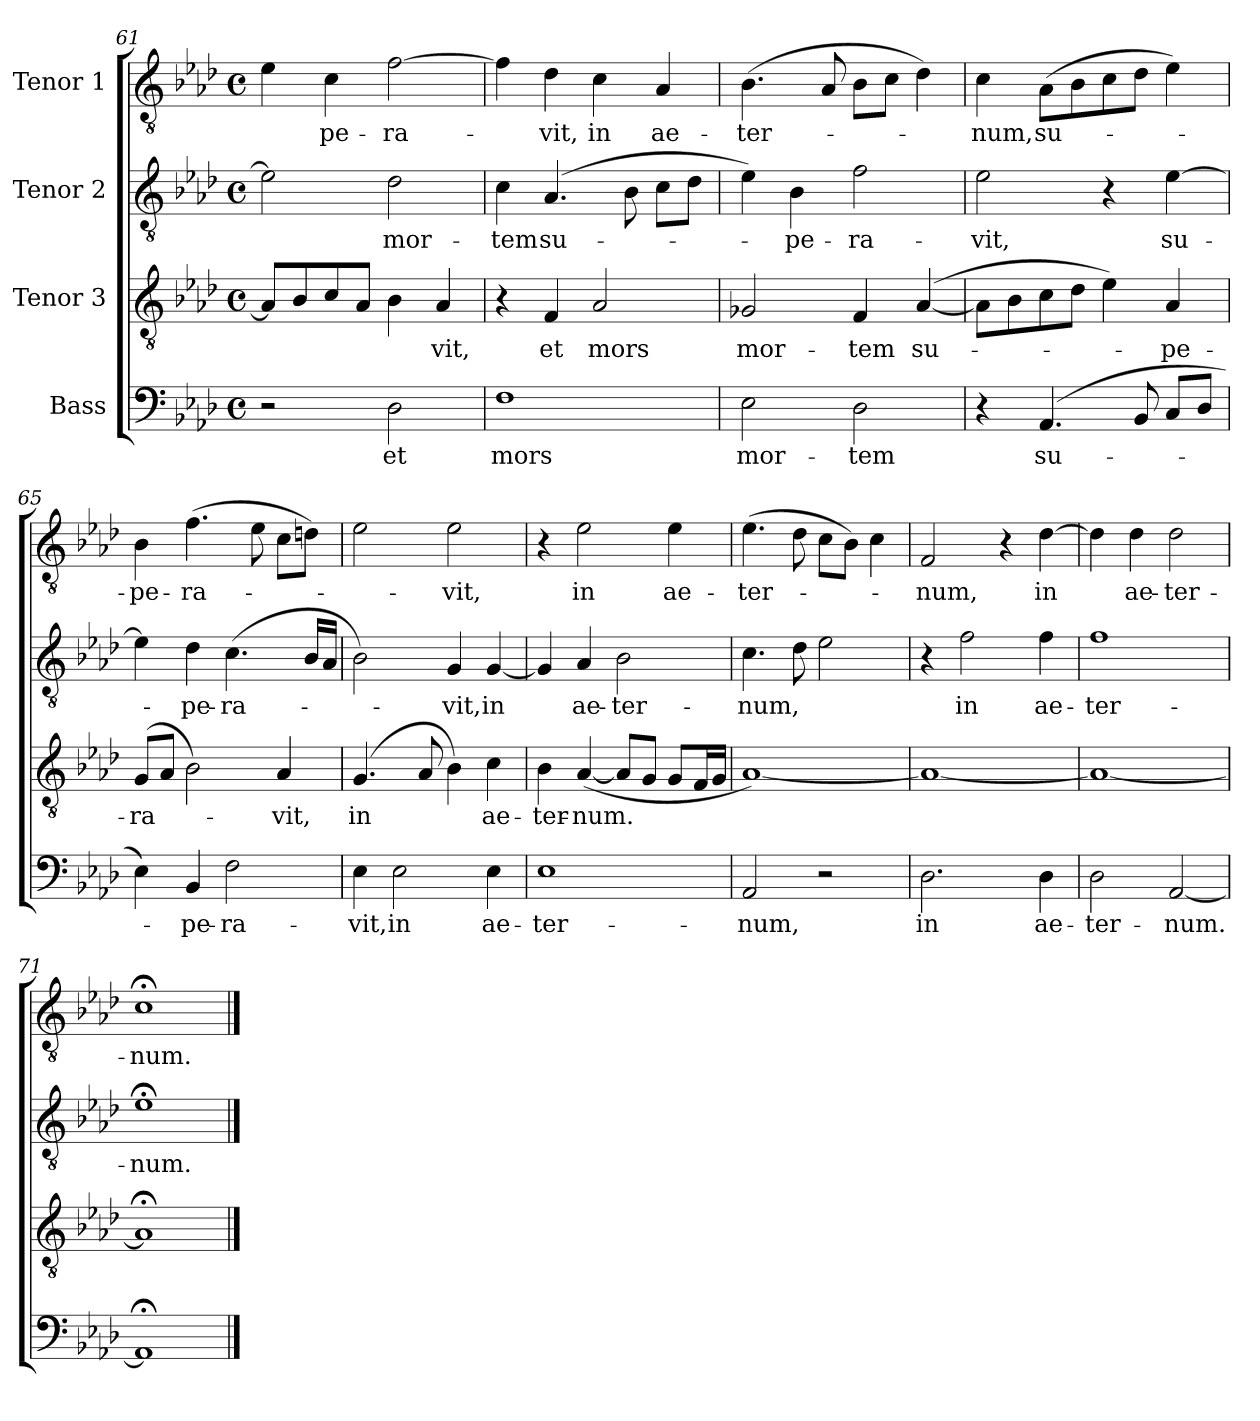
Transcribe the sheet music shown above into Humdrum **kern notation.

**kern	**text	**kern	**text	**kern	**text	**kern	**text
*part4	*part4	*part3	*part3	*part2	*part2	*part1	*part1
*staff4	*staff4	*staff3	*staff3	*staff2	*staff2	*staff1	*staff1
*I"Bass	*	*I"Tenor 3	*	*I"Tenor 2	*	*I"Tenor 1	*
*clefF4	*	*clefGv2	*	*clefGv2	*	*clefGv2	*
*k[b-e-a-d-]	*	*k[b-e-a-d-]	*	*k[b-e-a-d-]	*	*k[b-e-a-d-]	*
*A-:	*	*A-:	*	*A-:	*	*A-:	*
*M4/4	*	*M4/4	*	*M4/4	*	*M4/4	*
*met(c)	*	*met(c)	*	*met(c)	*	*met(c)	*
=61	=61	=61	=61	=61	=61	=61	=61
2r	.	8A-/L]	.	2e-\]	.	4e-\	.
.	.	8B-/	.	.	.	.	.
.	.	8c/	.	.	.	4c\	-pe-
.	.	8A-/J	.	.	.	.	.
2D-\	et	4B-\	.	2d-\	mor-	[2f\	-ra-
.	.	4A-/	-vit,	.	.	.	.
=62	=62	=62	=62	=62	=62	=62	=62
1F	mors	4r	.	4c\	-tem	4f\]	.
.	.	4F/	et	(4.A-/	su-	4d-\	-vit,
.	.	2A-/	mors	.	.	4c\	in
.	.	.	.	8B-\	.	.	.
.	.	.	.	8c\L	.	4A-/	ae-
.	.	.	.	8d-\J	.	.	.
=63	=63	=63	=63	=63	=63	=63	=63
2E-\	mor-	2G-X/	mor-	4e-\)	.	(4.B-\	-ter-
.	.	.	.	4B-\	-pe-	.	.
.	.	.	.	.	.	8A-/	.
2D-\	-tem	4F/	-tem	2f\	-ra-	8B-\L	.
.	.	.	.	.	.	8c\J	.
.	.	([4A-/	su-	.	.	4d-\)	.
=64	=64	=64	=64	=64	=64	=64	=64
4r	.	8A-\L]	.	2e-\	-vit,	4c\	-num,
.	.	8B-\	.	.	.	.	.
(4.AA-/	su-	8c\	.	.	.	(8A-\L	su-
.	.	8d-\J	.	.	.	8B-\	.
.	.	4e-\)	.	4r	.	8c\	.
8BB-/	.	.	.	.	.	8d-\J	.
8C/L	.	4A-/	-pe-	[4e-\	su-	4e-\)	.
8D-/J	.	.	.	.	.	.	.
!!LO:LB:g=z
=65	=65	=65	=65	=65	=65	=65	=65
4E-\)	.	(8G/L	-ra-	4e-\]	.	4B-\	-pe-
.	.	8A-/J	.	.	.	.	.
4BB-/	-pe-	2B-\)	.	4d-\	-pe-	(4.f\	-ra-
2F\	-ra-	.	.	(4.c\	-ra-	.	.
.	.	.	.	.	.	8e-\	.
.	.	4A-/	-vit,	.	.	8c\L	.
.	.	.	.	16B-/LL	.	8dn\J)	.
.	.	.	.	16A-/JJ	.	.	.
=66	=66	=66	=66	=66	=66	=66	=66
4E-\	-vit,	(4.G/	in	2B-\)	.	2e-\	.
2E-\	in	.	.	.	.	.	.
.	.	8A-/	.	.	.	.	.
.	.	4B-\)	.	4G/	-vit,	2e-\	-vit,
4E-\	ae-	4c\	ae-	[4G/	in	.	.
=67	=67	=67	=67	=67	=67	=67	=67
1E-	-ter-	4B-\	-ter-	4G/]	.	4r	.
.	.	([4A-/	-num.	4A-/	ae-	2e-\	in
.	.	8A-/L]	.	2B-\	-ter-	.	.
.	.	8G/J	.	.	.	.	.
.	.	8G/L	.	.	.	4e-\	ae-
.	.	16F/L	.	.	.	.	.
.	.	16G/JJ	.	.	.	.	.
=68	=68	=68	=68	=68	=68	=68	=68
2AA-/	-num,	[1A-)	.	4.c\	-num,	(4.e-\	-ter-
.	.	.	.	8d-\	.	8d-\	.
2r	.	.	.	2e-\	.	8c\L	.
.	.	.	.	.	.	8B-\J)	.
.	.	.	.	.	.	4c\	.
=69	=69	=69	=69	=69	=69	=69	=69
2.D-\	in	1A-_	.	4r	.	2F/	-num,
.	.	.	.	2f\	in	.	.
.	.	.	.	.	.	4r	.
4D-\	ae-	.	.	4f\	ae-	[4d-\	in
=70	=70	=70	=70	=70	=70	=70	=70
2D-\	-ter-	1A-_	.	1f	-ter-	4d-\]	.
.	.	.	.	.	.	4d-\	ae-
[2AA-/	-num.	.	.	.	.	2d-\	-ter-
=71	=71	=71	=71	=71	=71	=71	=71
1AA-;<]	.	1A-;<]	.	1e-;<	-num.	1c;<	-num.
==	==	==	==	==	==	==	==
*-	*-	*-	*-	*-	*-	*-	*-
